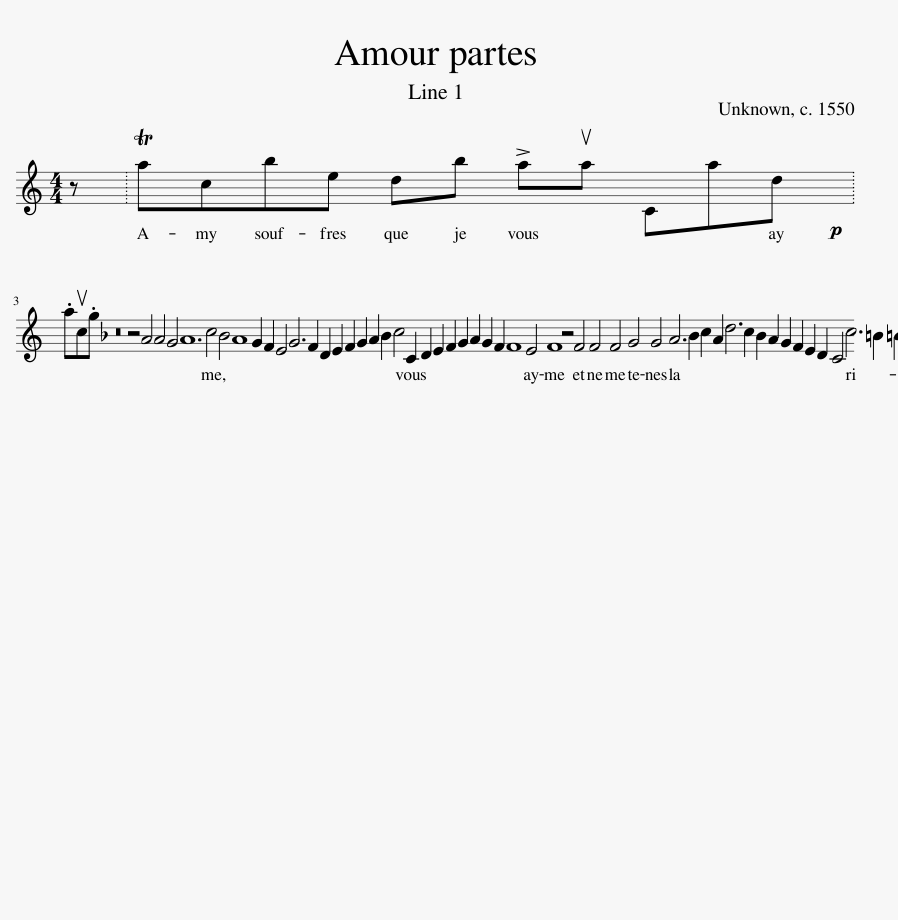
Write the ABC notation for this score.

X:1
L:1/8
M:4/4
I:linebreak $
K:C
V:1 treble
V:1
 z | Tacbe db !>!aua Cad!p! |$ .auc.g z16 z4 A4 A4 G4 A12 c4 _B4 A8 G2 F2 E4 G6 F2 D2 E2 F2 G2 A2 B2 c4 C2 D2 E2 F2 G2 A2 G2 F2 F8 E4 F8 z4 F4 F4 F4 G4 G4 A6 B2 c2 A2 d6 c2 B2 A2 G2 F2 E2 D2 C4 c6 =B2 =B2 A=B c8 z4 A4 A4 A4 c6 B2 A2 G2 B6 A2 G6 ^F2 F2 EF G8 z4 A4 A4 G4 A8 z4 A4 A4 G4 A6 G2 A2 B2 c4 B4 A8 G2 F2 E4 G6 F2 D2 E2 F2 G2 A2 B2 c4 C2 D2 E2 F2 G2 A2 G2 F2 F6 ED E4 F8 z4 A4 A4 G4 A8 z4 A4 A4 G4 A6 G2 A2 B2 c4 B4 A8 G2 F2 E4 G6 F2 D2 E2 F2 G2 A2 B2 c4 C2 D2 E2 F2 G2 A2 G2 F2 F8 E4 F16 |] %3
